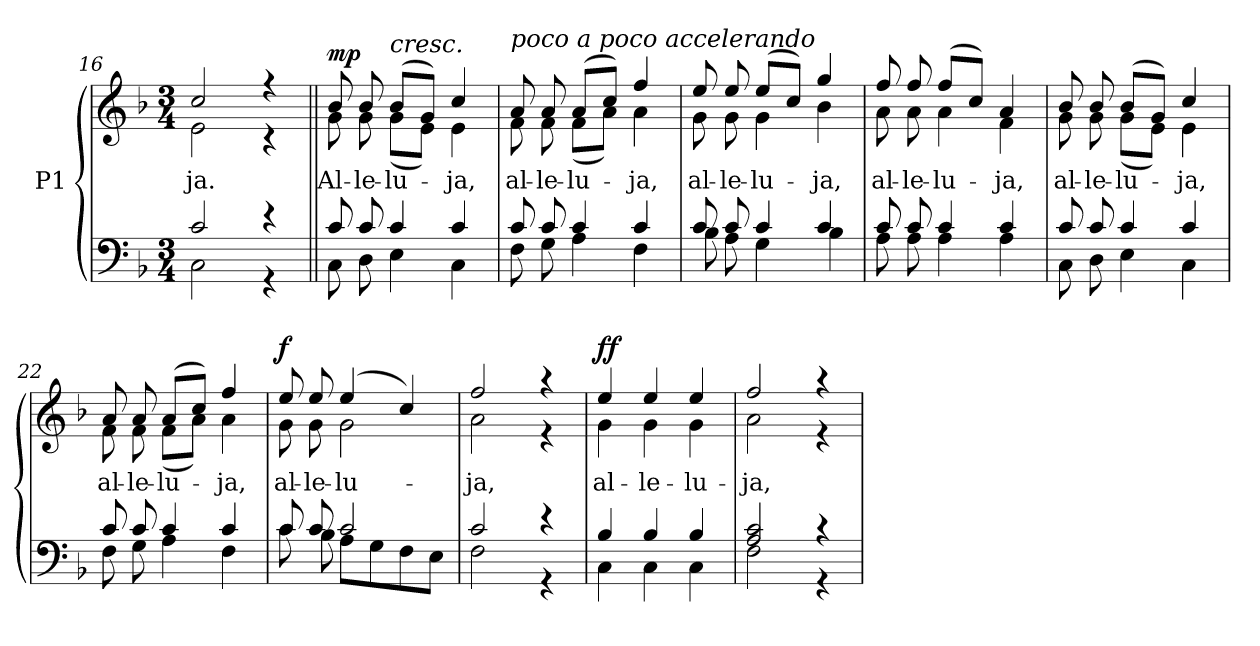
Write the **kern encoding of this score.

**kern	**kern	**text	**dynam
*part1	*part1	*part1	*part1
*staff2	*staff1	*staff1	*staff1/2
*I"P1	*	*	*
*clefF4	*clefG2	*	*
*k[b-]	*k[b-]	*	*
*F:	*F:	*	*
*M3/4	*M3/4	*	*
=16	=16	=16	=16
*^	*	*	*
!	!	!	!LO:LY:b:color=#000000	!
*	*	*^	*	*
2ci/	2Ci\	2cci/	2ei\	-ja.	.
4r	4r	4r	4r	.	.
!!LO:LB:g=z	!!
=17||	=17||	=17||	=17||	=17||	=17||
!	!	!	!	!LO:LY:b:color=#000000	!
8ci/	8Ci\	8b-i/	8gi\	Al-	mp
!	!	!	!	!LO:LY:b:color=#000000	!
8ci/	8Di\	8b-i/	8gi\	-le-	.
!	!	!LO:TX:a:i:t=cresc.	!	!	!
!	!	!	!	!LO:LY:b:color=#000000	!
4ci/	4Ei\	(8b-i/L	(8gi\L	-lu-	.
.	.	8gi/J)	8ei\J)	.	.
!	!	!	!	!LO:LY:b:color=#000000	!
4ci/	4Ci\	4cci/	4ei\	-ja,	.
=18	=18	=18	=18	=18	=18
!	!	!LO:TX:a:i:t=poco a poco accelerando	!	!	!
!	!	!	!	!LO:LY:b:color=#000000	!
8ci/	8Fi\	8ai/	8fi\	al-	.
!	!	!	!	!LO:LY:b:color=#000000	!
8ci/	8Gi\	8ai/	8fi\	-le-	.
!	!	!	!	!LO:LY:b:color=#000000	!
4ci/	4Ai\	(8ai/L	(8fi\L	-lu-	.
.	.	8cci/J)	8ai\J)	.	.
!	!	!	!	!LO:LY:b:color=#000000	!
4ci/	4Fi\	4ffi/	4ai\	-ja,	.
=19	=19	=19	=19	=19	=19
!	!	!	!	!LO:LY:b:color=#000000	!
8ci/	8B-i\	8eei/	8gi\	al-	.
!	!	!	!	!LO:LY:b:color=#000000	!
8ci/	8Ai\	8eei/	8gi\	-le-	.
!	!	!	!	!LO:LY:b:color=#000000	!
4ci/	4Gi\	(8eei/L	4gi\	-lu-	.
.	.	8cci/J)	.	.	.
!	!	!	!	!LO:LY:b:color=#000000	!
4ci/	4B-i\	4ggi/	4b-i\	-ja,	.
=20	=20	=20	=20	=20	=20
!	!	!	!	!LO:LY:b:color=#000000	!
8ci/	8Ai\	8ffi/	8ai\	al-	.
!	!	!	!	!LO:LY:b:color=#000000	!
8ci/	8Ai\	8ffi/	8ai\	-le-	.
!	!	!	!	!LO:LY:b:color=#000000	!
4ci/	4Ai\	(8ffi/L	4ai\	-lu-	.
.	.	8cci/J)	.	.	.
!	!	!	!	!LO:LY:b:color=#000000	!
4ci/	4Ai\	4ai/	4fi\	-ja,	.
!!LO:LB:g=z	!!
=21	=21	=21	=21	=21	=21
!	!	!	!	!LO:LY:b:color=#000000	!
8ci/	8Ci\	8b-i/	8gi\	al-	.
!	!	!	!	!LO:LY:b:color=#000000	!
8ci/	8Di\	8b-i/	8gi\	-le-	.
!	!	!	!	!LO:LY:b:color=#000000	!
4ci/	4Ei\	(8b-i/L	(8gi\L	-lu-	.
.	.	8gi/J)	8ei\J)	.	.
!	!	!	!	!LO:LY:b:color=#000000	!
4ci/	4Ci\	4cci/	4ei\	-ja,	.
=22	=22	=22	=22	=22	=22
!	!	!	!	!LO:LY:b:color=#000000	!
8ci/	8Fi\	8ai/	8fi\	al-	.
!	!	!	!	!LO:LY:b:color=#000000	!
8ci/	8Gi\	8ai/	8fi\	-le-	.
!	!	!	!	!LO:LY:b:color=#000000	!
4ci/	4Ai\	(8ai/L	(8fi\L	-lu-	.
.	.	8cci/J)	8ai\J)	.	.
!	!	!	!	!LO:LY:b:color=#000000	!
4ci/	4Fi\	4ffi/	4ai\	-ja,	.
=23	=23	=23	=23	=23	=23
!	!	!	!	!LO:LY:b:color=#000000	!
8ci/	8ci\	8eei/	8gi\	al-	f
!	!	!	!	!LO:LY:b:color=#000000	!
8ci/	8B-i\	8eei/	8gi\	-le-	.
!	!	!	!	!LO:LY:b:color=#000000	!
2ci/	8Ai\L	(4eei/	2gi\	-lu-	.
.	8Gi\	.	.	.	.
.	8Fi\	4cci/)	.	.	.
.	8Ei\J	.	.	.	.
=24	=24	=24	=24	=24	=24
!	!	!	!	!LO:LY:b:color=#000000	!
2ci/	2Fi\	2ffi/	2ai\	-ja,	.
4r	4r	4r	4r	.	.
!!LO:LB:g=z	!!
=25	=25	=25	=25	=25	=25
!	!	!	!	!LO:LY:b:color=#000000	!
4B-i/	4Ci\	4eei/	4gi\	al-	ff
!	!	!	!	!LO:LY:b:color=#000000	!
4B-i/	4Ci\	4eei/	4gi\	-le-	.
!	!	!	!	!LO:LY:b:color=#000000	!
4B-i/	4Ci\	4eei/	4gi\	-lu-	.
=26	=26	=26	=26	=26	=26
!	!	!	!	!LO:LY:b:color=#000000	!
2Ai/ 2ci	2Fi\	2ffi/	2ai\	-ja,	.
4r	4r	4r	4r	.	.
*v	*v	*	*	*	*
*	*v	*v	*	*
=	=	=	=
*-	*-	*-	*-
